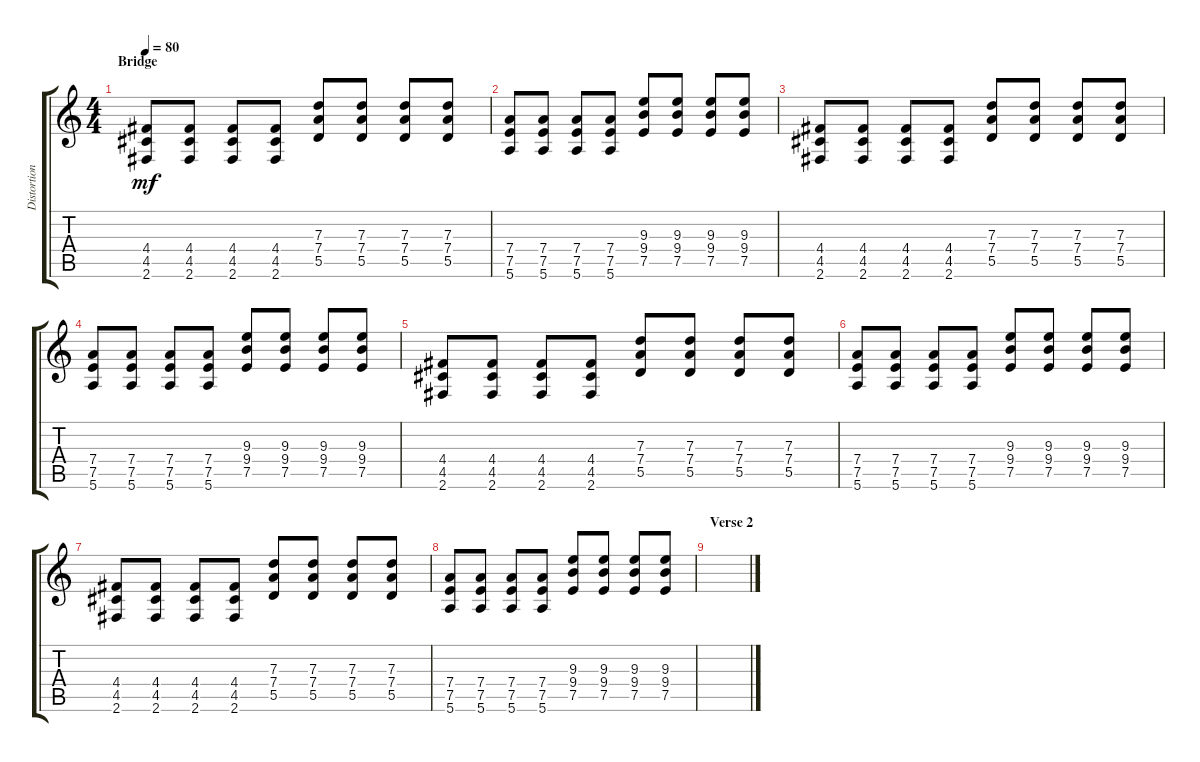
\track ("Distortion Guitar left" "Distortion") {instrument distortionguitar}
\staff {score tabs}
\tuning (E4 B3 G3 D3 A2 E2) {hide}
\ts (4 4)
\section ("" "Bridge")
\tempo 80
\clef g2
\ks c
(4.4 4.5 2.6).8{dy mf} (4.4 4.5 2.6).8 (4.4 4.5 2.6).8 (4.4 4.5 2.6).8 (7.3 7.4 5.5).8 (7.3 7.4 5.5).8 (7.3 7.4 5.5).8 (7.3 7.4 5.5).8 |
(7.4 7.5 5.6).8 (7.4 7.5 5.6).8 (7.4 7.5 5.6).8 (7.4 7.5 5.6).8 (9.3 9.4 7.5).8 (9.3 9.4 7.5).8 (9.3 9.4 7.5).8 (9.3 9.4 7.5).8 |
(4.4 4.5 2.6).8 (4.4 4.5 2.6).8 (4.4 4.5 2.6).8 (4.4 4.5 2.6).8 (7.3 7.4 5.5).8 (7.3 7.4 5.5).8 (7.3 7.4 5.5).8 (7.3 7.4 5.5).8 |
(7.4 7.5 5.6).8 (7.4 7.5 5.6).8 (7.4 7.5 5.6).8 (7.4 7.5 5.6).8 (9.3 9.4 7.5).8 (9.3 9.4 7.5).8 (9.3 9.4 7.5).8 (9.3 9.4 7.5).8 |
(4.4 4.5 2.6).8 (4.4 4.5 2.6).8 (4.4 4.5 2.6).8 (4.4 4.5 2.6).8 (7.3 7.4 5.5).8 (7.3 7.4 5.5).8 (7.3 7.4 5.5).8 (7.3 7.4 5.5).8 |
(7.4 7.5 5.6).8 (7.4 7.5 5.6).8 (7.4 7.5 5.6).8 (7.4 7.5 5.6).8 (9.3 9.4 7.5).8 (9.3 9.4 7.5).8 (9.3 9.4 7.5).8 (9.3 9.4 7.5).8 |
(4.4 4.5 2.6).8 (4.4 4.5 2.6).8 (4.4 4.5 2.6).8 (4.4 4.5 2.6).8 (7.3 7.4 5.5).8 (7.3 7.4 5.5).8 (7.3 7.4 5.5).8 (7.3 7.4 5.5).8 |
(7.4 7.5 5.6).8 (7.4 7.5 5.6).8 (7.4 7.5 5.6).8 (7.4 7.5 5.6).8 (9.3 9.4 7.5).8 (9.3 9.4 7.5).8 (9.3 9.4 7.5).8 (9.3 9.4 7.5).8 |
\section ("" "Verse 2")
